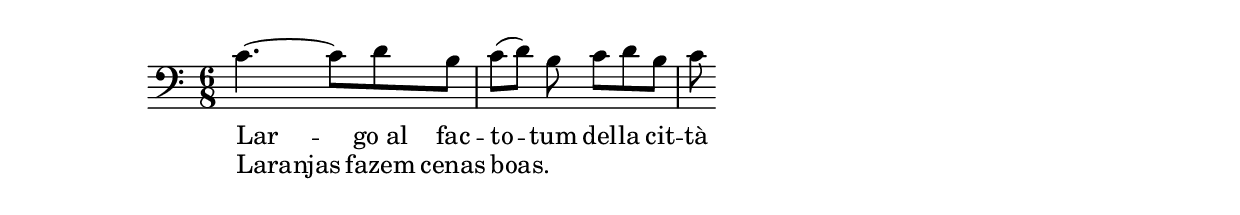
<<
  \relative {
    \clef bass
    \key c \major
    \time 6/8
    c'4.~ 8 d b | c8([ d]) b c d b | c8
  }
  \addlyrics {
    Lar -- go_al fac -- to -- tum del -- la cit -- tà
  }
  \addlyrics {
    Laranjas fazem cenas boas.
  }
>>